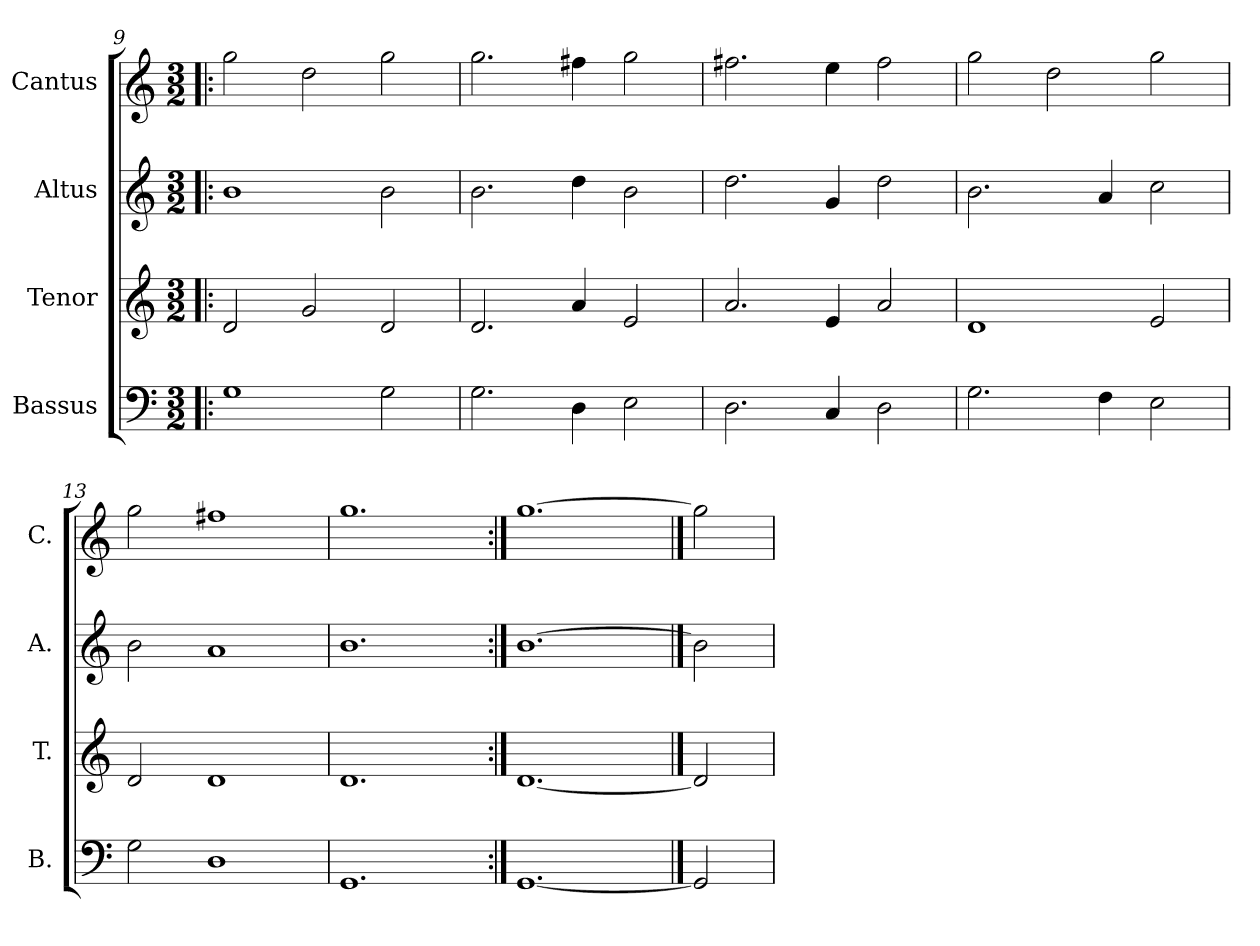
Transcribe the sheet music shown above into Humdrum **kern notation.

**kern	**kern	**kern	**kern
*part4	*part3	*part2	*part1
*staff4	*staff3	*staff2	*staff1
*I"Bassus	*I"Tenor	*I"Altus	*I"Cantus
*I'B.	*I'T.	*I'A.	*I'C.
*clefF4	*clefG2	*clefG2	*clefG2
*k[]	*k[]	*k[]	*k[]
*M3/2	*M3/2	*M3/2	*M3/2
=9!|:	=9!|:	=9!|:	=9!|:
1G	2d/	1b	2gg\
.	2g/	.	2dd\
2G\	2d/	2b\	2gg\
=10	=10	=10	=10
2.G\	2.d/	2.b\	2.gg\
4D\	4a/	4dd\	4ff#X\
2E\	2e/	2b\	2gg\
=11	=11	=11	=11
2.D\	2.a/	2.dd\	2.ff#X\
4C/	4e/	4g/	4ee\
2D\	2a/	2dd\	2ff#\
=12	=12	=12	=12
2.G\	1d	2.b\	2gg\
.	.	.	2dd\
4F\	.	4a/	.
2E\	2e/	2cc\	2gg\
=13	=13	=13	=13
2G\	2d/	2b\	2gg\
1D	1d	1a	1ff#X
=14	=14	=14	=14
1.GG	1.d	1.b	1.gg
=15:|!	=15:|!	=15:|!	=15:|!
[1.GG	[1.d	[1.b	[1.gg
==16	==16	==16	==16
2GG]	2d]	2b]	2gg]
=	=	=	=
*-	*-	*-	*-
